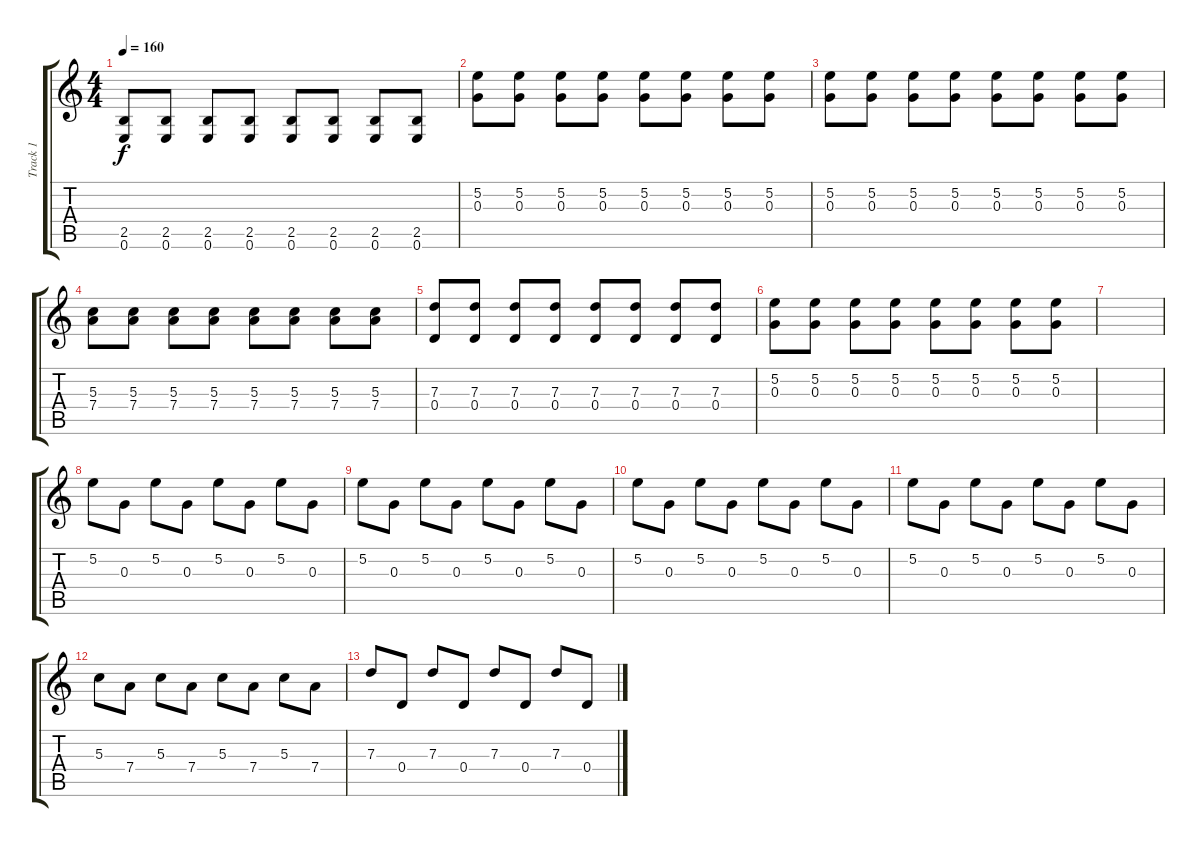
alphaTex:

\track ("Track 1" "Track 1") {instrument overdrivenguitar}
\staff {score tabs}
\tuning (E4 B3 G3 D3 A2 E2) {hide}
\ts (4 4)
\tempo 160
\clef g2
\ks c
(2.5 0.6).8{dy f} (2.5 0.6).8 (2.5 0.6).8 (2.5 0.6).8 (2.5 0.6).8 (2.5 0.6).8 (2.5 0.6).8 (2.5 0.6).8 |
(5.2 0.3).8 (5.2 0.3).8 (5.2 0.3).8 (5.2 0.3).8 (5.2 0.3).8 (5.2 0.3).8 (5.2 0.3).8 (5.2 0.3).8 |
(5.2 0.3).8 (5.2 0.3).8 (5.2 0.3).8 (5.2 0.3).8 (5.2 0.3).8 (5.2 0.3).8 (5.2 0.3).8 (5.2 0.3).8 |
(5.3 7.4).8 (5.3 7.4).8 (5.3 7.4).8 (5.3 7.4).8 (5.3 7.4).8 (5.3 7.4).8 (5.3 7.4).8 (5.3 7.4).8 |
(7.3 0.4).8 (7.3 0.4).8 (7.3 0.4).8 (7.3 0.4).8 (7.3 0.4).8 (7.3 0.4).8 (7.3 0.4).8 (7.3 0.4).8 |
(5.2 0.3).8 (5.2 0.3).8 (5.2 0.3).8 (5.2 0.3).8 (5.2 0.3).8 (5.2 0.3).8 (5.2 0.3).8 (5.2 0.3).8 |
|
5.2.8 0.3.8 5.2.8 0.3.8 5.2.8 0.3.8 5.2.8 0.3.8 |
5.2.8 0.3.8 5.2.8 0.3.8 5.2.8 0.3.8 5.2.8 0.3.8 |
5.2.8 0.3.8 5.2.8 0.3.8 5.2.8 0.3.8 5.2.8 0.3.8 |
5.2.8 0.3.8 5.2.8 0.3.8 5.2.8 0.3.8 5.2.8 0.3.8 |
5.3.8 7.4.8 5.3.8 7.4.8 5.3.8 7.4.8 5.3.8 7.4.8 |
7.3.8 0.4.8 7.3.8 0.4.8 7.3.8 0.4.8 7.3.8 0.4.8
